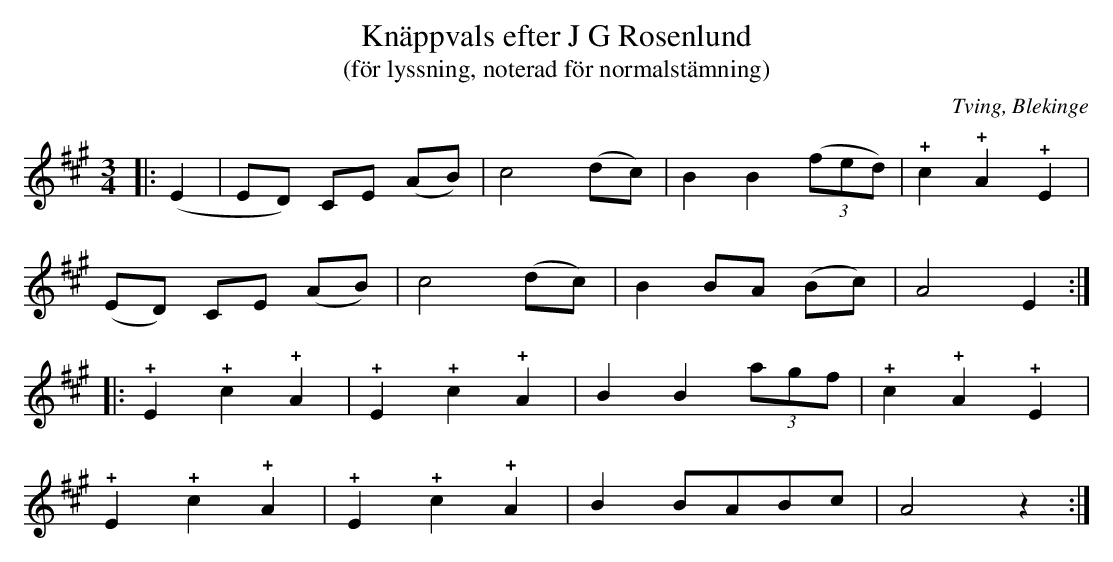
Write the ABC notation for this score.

X:1
T:Knäppvals efter J G Rosenlund
T:(för lyssning, noterad för normalstämning)
O:Tving, Blekinge
M:3/4
L:1/4
Q:160
K:A
|: (E | E/D/) C/E/ (A/B/) | c2 (d/c/) | B B ((3f/e/d/) | !+!c !+!A !+!E |
 (E/D/) C/E/ (A/B/) | c2 (d/c/) | B B/A/ (B/c/) | A2 E :|
|: !+!E !+!c !+!A | !+!E !+!c !+!A | B B (3a/g/f/ | !+!c !+!A !+!E |
   !+!E !+!c !+!A | !+!E !+!c !+!A | B B/A/B/c/ | A2 z :|
